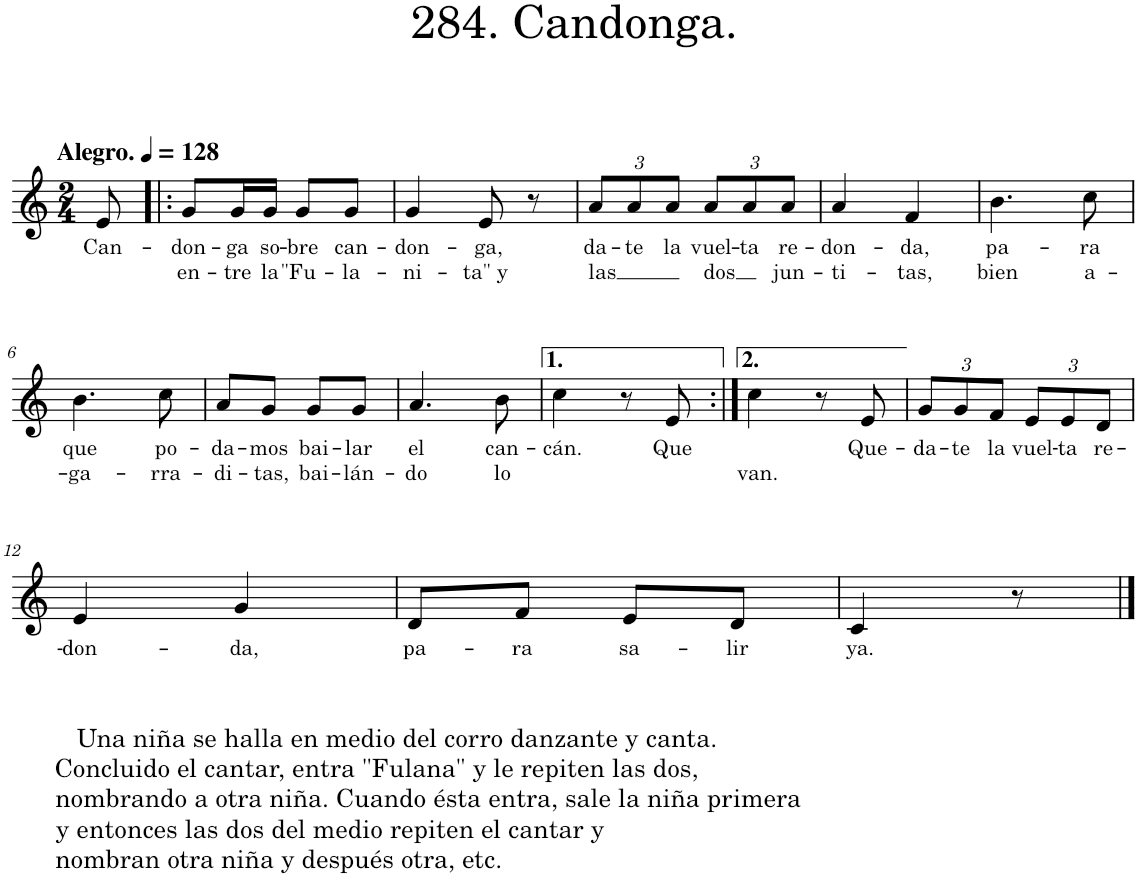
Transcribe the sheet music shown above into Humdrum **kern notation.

**kern	**text	**text
*part1	*part1	*part1
*staff1	*staff1	*staff1
*I"Piano	*	*
*I'Pno.	*	*
*clefG2	*	*
*k[]	*	*
*M2/4	*	*
*MM128	*	*
=	=	=
!LO:TX:a:B:t=Alegro.	!	!
!	!LO:LY:b	!
8e/	Can-	.
=1!|:	=1!|:	=1!|:
!	!LO:LY:b	!LO:LY:b
8g/L	-don-	en-
!	!LO:LY:b	!LO:LY:b
16g/L	-ga	-tre
!	!LO:LY:b	!LO:LY:b
16g/JJ	so-	la
!	!LO:LY:b	!LO:LY:b
8g/L	-bre	"Fu-
!	!LO:LY:b	!LO:LY:b
8g/J	can-	-la-
=2	=2	=2
!	!LO:LY:b	!LO:LY:b
4g/	-don-	-ni-
!	!LO:LY:b	!LO:LY:b
8e/	-ga,	-ta" y
8r	.	.
=3	=3	=3
*Xbrackettup	*	*
!	!LO:LY:b	!LO:LY:b
12a/L	da-	las
!	!LO:LY:b	!
12a/	-te	.
!	!LO:LY:b	!
12a/J	la	.
!	!LO:LY:b	!LO:LY:b
12a/L	vuel-	dos
!	!LO:LY:b	!
12a/	-ta	.
!	!LO:LY:b	!LO:LY:b
12a/J	re-	jun-
=4	=4	=4
!	!LO:LY:b	!LO:LY:b
4a/	-don-	-ti-
!	!LO:LY:b	!LO:LY:b
4f/	-da,	-tas,
=5	=5	=5
!	!LO:LY:b	!LO:LY:b
4.b\	pa-	bien
!	!LO:LY:b	!LO:LY:b
8cc\	-ra	a-
!!LO:LB:g=z
=6	=6	=6
!	!LO:LY:b	!LO:LY:b
4.b\	que	-ga-
!	!LO:LY:b	!LO:LY:b
8cc\	po-	-rra-
=7	=7	=7
!	!LO:LY:b	!LO:LY:b
8a/L	-da-	-di-
!	!LO:LY:b	!LO:LY:b
8g/J	-mos	-tas,
!	!LO:LY:b	!LO:LY:b
8g/L	bai-	bai-
!	!LO:LY:b	!LO:LY:b
8g/J	-lar	-lán-
=8	=8	=8
!	!LO:LY:b	!LO:LY:b
4.a/	el	-do
!	!LO:LY:b	!LO:LY:b
8b\	can-	lo
=9	=9	=9
!	!LO:LY:b	!
4cc\	-cán.	.
8r	.	.
!	!LO:LY:b	!
8e/	Que	.
=10:|!	=10:|!	=10:|!
!	!	!LO:LY:b
4cc\	.	-van.
8r	.	.
!	!LO:LY:b	!
8e/	Que-	.
=11	=11	=11
!	!LO:LY:b	!
12g/L	-da-	.
!	!LO:LY:b	!
12g/	-te	.
!	!LO:LY:b	!
12f/J	la	.
!	!LO:LY:b	!
12e/L	vuel-	.
!	!LO:LY:b	!
12e/	-ta	.
!	!LO:LY:b	!
12d/J	re-	.
!!LO:LB:g=z
=12	=12	=12
!	!LO:LY:b	!
4e/	don-	.
!LO:TX:b:t=Una niña se halla en medio del corro danzante y canta.	!	!
!LO:TX:b:t=Concluido el cantar, entra "Fulana" y le repiten las dos,	!	!
!LO:TX:b:t=nombrando a otra niña. Cuando ésta entra, sale la niña primera	!	!
!LO:TX:b:t=y entonces las dos del medio repiten el cantar y	!	!
!LO:TX:b:t=nombran otra niña y después otra, etc.	!	!
!	!LO:LY:b	!
4g/	-da,	.
=13	=13	=13
!	!LO:LY:b	!
8d/L	pa-	.
!	!LO:LY:b	!
8f/J	-ra	.
!	!LO:LY:b	!
8e/L	sa-	.
!	!LO:LY:b	!
8d/J	-lir	.
=14	=14	=14
!	!LO:LY:b	!
4c/	ya.	.
8r	.	.
==	==	==
*-	*-	*-
